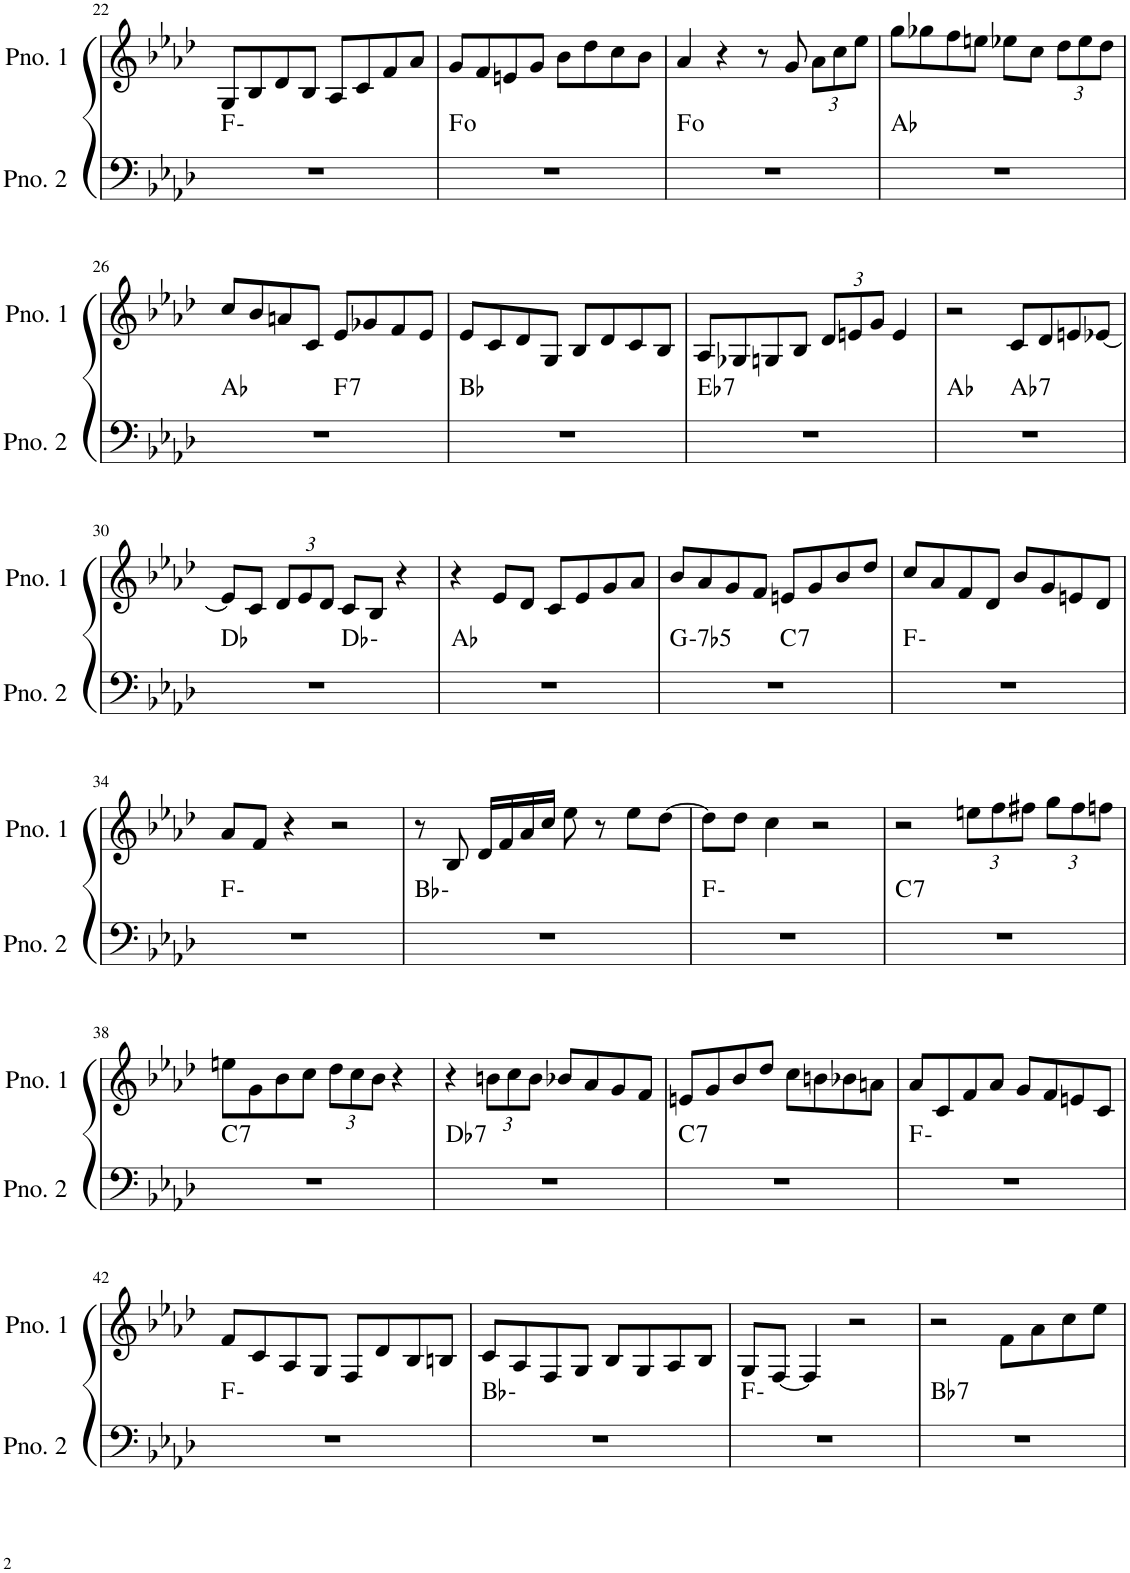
**kern	**harte	**kern
*part2	*part2	*part1
*staff2	*	*staff1
*I"ピアノ 2	*	*I"ピアノ 1
!!LO:PB:g=z
*clefF4	*	*clefG2
*k[b-e-a-d-]	*	*k[b-e-a-d-]
*M4/4	*	*M4/4
=22	=22	=22
1r	F:min	8G/L
.	.	8B-/
.	.	8d-/
.	.	8B-/J
.	.	8A-/L
.	.	8c/
.	.	8f/
.	.	8a-/J
=23	=23	=23
1r	F:dim	8g/L
.	.	8f/
.	.	8en/
.	.	8g/J
.	.	8b-\L
.	.	8dd-\
.	.	8cc\
.	.	8b-\J
=24	=24	=24
1r	F:dim	4a-/
.	.	4r
.	.	8r
.	.	8g/
*	*	*Xbrackettup
.	.	12a-\L
.	.	12cc\
.	.	12ee-\J
=25	=25	=25
1r	Ab:maj	8gg\L
.	.	8gg-X\
.	.	8ff\
.	.	8een\J
.	.	8ee-X\L
.	.	8cc\J
.	.	12dd-\L
.	.	12ee-\
.	.	12dd-\J
!!LO:LB:g=z
=26	=26	=26
*^	*	*
1r	2ryy	Ab:maj	8cc/L
.	.	.	8b-/
.	.	.	8an/
.	.	.	8c/J
!	!	!LO:H:kt=7	!
.	2ryy	F:7	8e-/L
.	.	.	8g-X/
.	.	.	8f/
.	.	.	8e-/J
*v	*v	*	*
=27	=27	=27
1r	Bb:maj	8e-/L
.	.	8c/
.	.	8d-/
.	.	8G/J
.	.	8B-/L
.	.	8d-/
.	.	8c/
.	.	8B-/J
=28	=28	=28
!	!LO:H:kt=7	!
1r	Eb:7	8A-/L
.	.	8G-X/
.	.	8Gn/
.	.	8B-/J
.	.	12d-/L
.	.	12en/
.	.	12g/J
.	.	4e/
=29	=29	=29
*^	*	*
1r	2ryy	Ab:maj	2r
!	!	!LO:H:kt=7	!
.	2ryy	Ab:7	8c/L
.	.	.	8d-/
.	.	.	8en/
.	.	.	[8e-X/J
!!LO:LB:g=z
=30	=30	=30	=30
1r	2ryy	Db:maj	8e-/L]
.	.	.	8c/J
.	.	.	12d-/L
.	.	.	12e-/
.	.	.	12d-/J
.	2ryy	Db:min	8c/L
.	.	.	8B-/J
.	.	.	4r
*v	*v	*	*
=31	=31	=31
1r	Ab:maj	4r
.	.	8e-/L
.	.	8d-/J
.	.	8c/L
.	.	8e-/
.	.	8g/
.	.	8a-/J
=32	=32	=32
!	!LO:H:kt=-7b5	!
*^	*	*
1r	2ryy	G:hdim7	8b-/L
.	.	.	8a-/
.	.	.	8g/
.	.	.	8f/J
!	!	!LO:H:kt=7	!
.	2ryy	C:7	8en/L
.	.	.	8g/
.	.	.	8b-/
.	.	.	8dd-/J
*v	*v	*	*
=33	=33	=33
1r	F:min	8cc/L
.	.	8a-/
.	.	8f/
.	.	8d-/J
.	.	8b-/L
.	.	8g/
.	.	8en/
.	.	8d-/J
!!LO:LB:g=z
=34	=34	=34
1r	F:min	8a-/L
.	.	8f/J
.	.	4r
.	.	2r
=35	=35	=35
1r	Bb:min	8r
.	.	8B-/
.	.	16d-/LL
.	.	16f/
.	.	16a-/
.	.	16cc/JJ
.	.	8ee-\
.	.	8r
.	.	8ee-\L
.	.	[8dd-\J
=36	=36	=36
1r	F:min	8dd-\L]
.	.	8dd-\J
.	.	4cc\
.	.	2r
=37	=37	=37
!	!LO:H:kt=7	!
1r	C:7	2r
.	.	12een\L
.	.	12ff\
.	.	12ff#X\J
.	.	12gg\L
.	.	12ff#\
.	.	12ffn\J
!!LO:LB:g=z
=38	=38	=38
!	!LO:H:kt=7	!
1r	C:7	8een\L
.	.	8g\
.	.	8b-\
.	.	8cc\J
.	.	12dd-\L
.	.	12cc\
.	.	12b-\J
.	.	4r
=39	=39	=39
!	!LO:H:kt=7	!
1r	Db:7	4r
.	.	12bn\L
.	.	12cc\
.	.	12b\J
.	.	8b-X/L
.	.	8a-/
.	.	8g/
.	.	8f/J
=40	=40	=40
!	!LO:H:kt=7	!
1r	C:7	8en/L
.	.	8g/
.	.	8b-/
.	.	8dd-/J
.	.	8cc\L
.	.	8bn\
.	.	8b-X\
.	.	8an\J
=41	=41	=41
1r	F:min	8a-/L
.	.	8c/
.	.	8f/
.	.	8a-/J
.	.	8g/L
.	.	8f/
.	.	8en/
.	.	8c/J
!!LO:LB:g=z
=42	=42	=42
1r	F:min	8f/L
.	.	8c/
.	.	8A-/
.	.	8G/J
.	.	8F/L
.	.	8d-/
.	.	8B-/
.	.	8Bn/J
=43	=43	=43
1r	Bb:min	8c/L
.	.	8A-/
.	.	8F/
.	.	8G/J
.	.	8B-/L
.	.	8G/
.	.	8A-/
.	.	8B-/J
=44	=44	=44
1r	F:min	8G/L
.	.	[8F/J
.	.	4F/]
.	.	2r
=45	=45	=45
!	!LO:H:kt=7	!
1r	Bb:7	2r
.	.	8f\L
.	.	8a-\
.	.	8cc\
.	.	8ee-\J
=	=	=
*-	*-	*-
